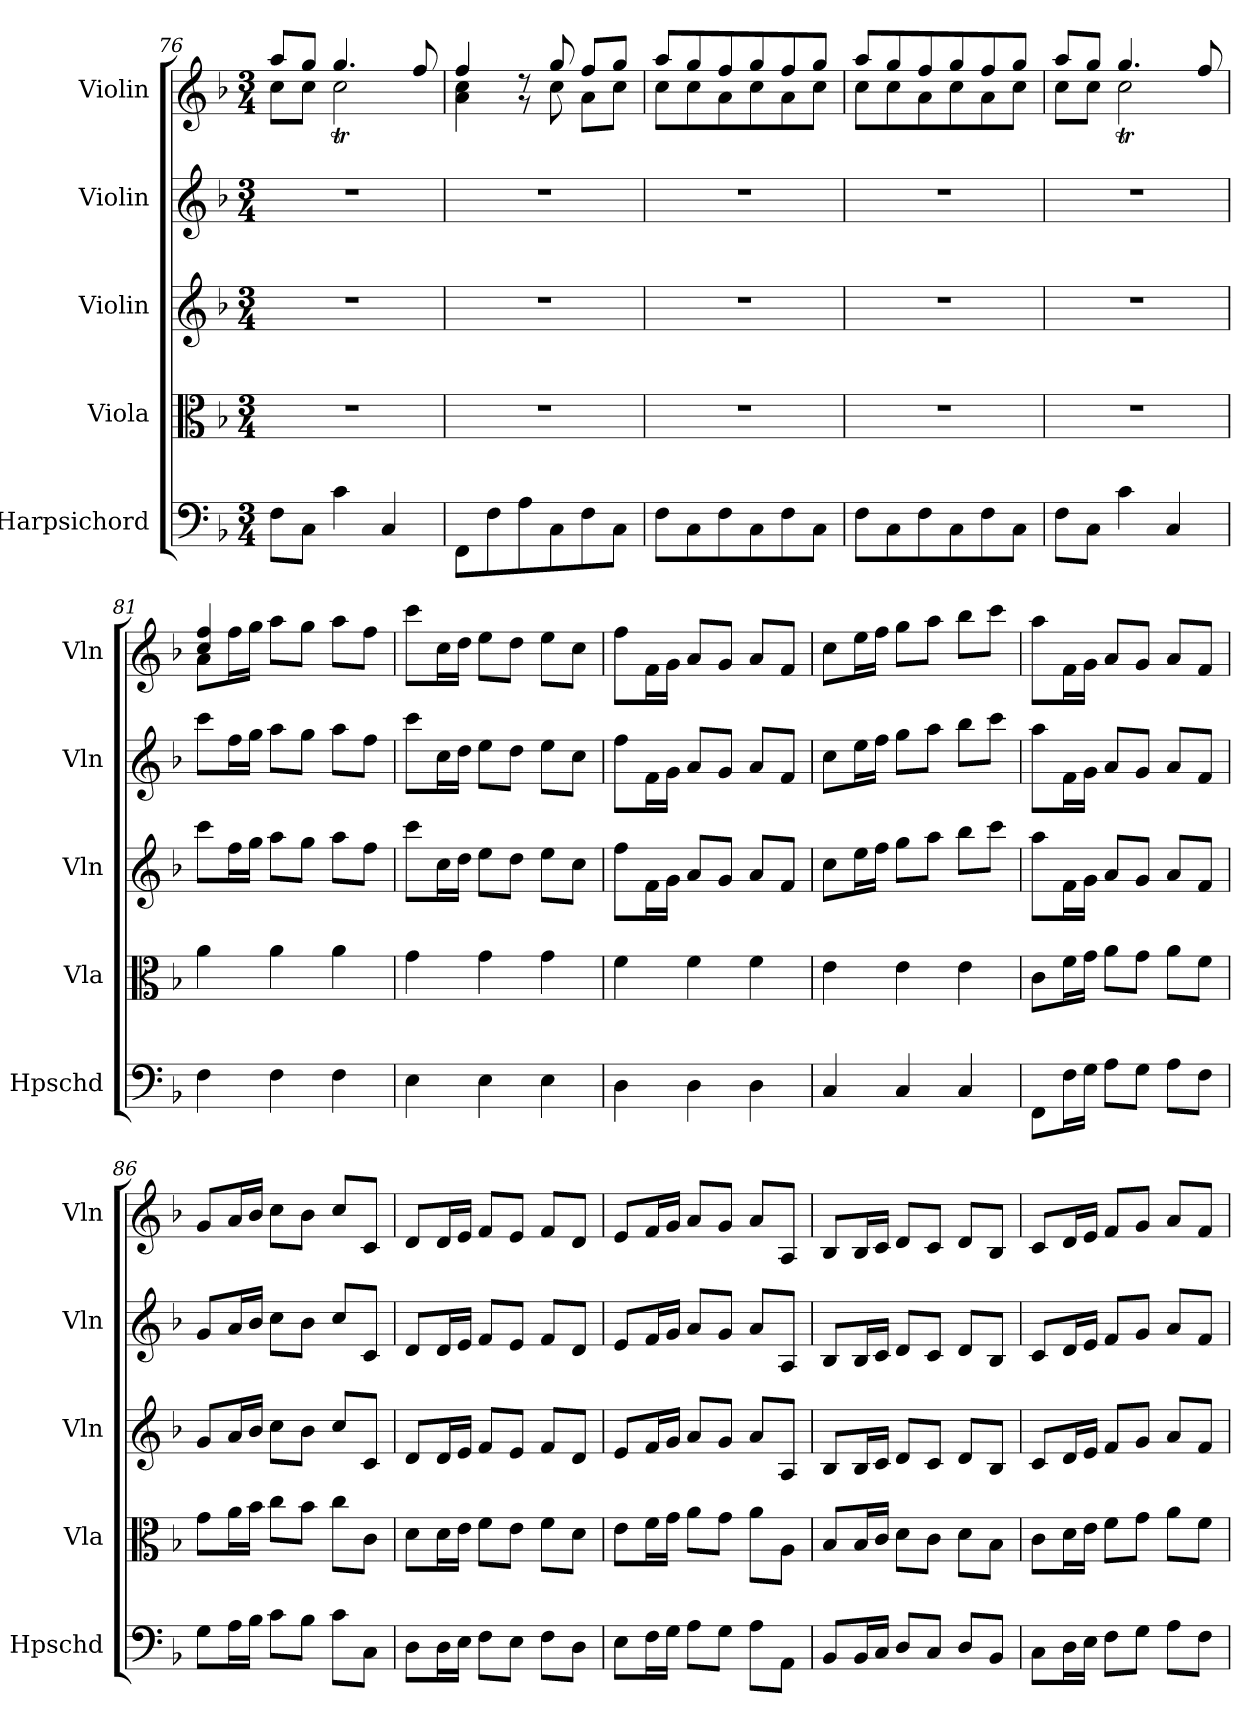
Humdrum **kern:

**kern	**kern	**kern	**kern	**kern
*part5	*part4	*part3	*part2	*part1
*staff5	*staff4	*staff3	*staff2	*staff1
*I"Harpsichord	*I"Viola	*I"Violin	*I"Violin	*I"Violin
*I'Hpschd	*I'Vla	*I'Vln	*I'Vln	*I'Vln
*clefF4	*clefC3	*clefG2	*clefG2	*clefG2
*k[b-]	*k[b-]	*k[b-]	*k[b-]	*k[b-]
*d:	*d:	*d:	*d:	*d:
*M3/4	*M3/4	*M3/4	*M3/4	*M3/4
=76	=76	=76	=76	=76
*	*	*	*	*^
8F\L	2.r	2.r	2.r	8cc\L	8aa/L
8C\J	.	.	.	8cc\J	8gg/J
4c\	.	.	.	2cc\	4.ggT/
4C/	.	.	.	.	.
.	.	.	.	.	8ff/
=77	=77	=77	=77	=77	=77
8FF\L	2.r	2.r	2.r	4a\ 4cc\	4ff/
8F\	.	.	.	.	.
8A\	.	.	.	8r	8r
8C\	.	.	.	8cc\	8gg/
8F\	.	.	.	8a\L	8ff/L
8C\J	.	.	.	8cc\J	8gg/J
=78	=78	=78	=78	=78	=78
8F\L	2.r	2.r	2.r	8cc\L	8aa/L
8C\	.	.	.	8cc\	8gg/
8F\	.	.	.	8a\	8ff/
8C\	.	.	.	8cc\	8gg/
8F\	.	.	.	8a\	8ff/
8C\J	.	.	.	8cc\J	8gg/J
=79	=79	=79	=79	=79	=79
8F\L	2.r	2.r	2.r	8cc\L	8aa/L
8C\	.	.	.	8cc\	8gg/
8F\	.	.	.	8a\	8ff/
8C\	.	.	.	8cc\	8gg/
8F\	.	.	.	8a\	8ff/
8C\J	.	.	.	8cc\J	8gg/J
=80	=80	=80	=80	=80	=80
8F\L	2.r	2.r	2.r	8cc\L	8aa/L
8C\J	.	.	.	8cc\J	8gg/J
4c\	.	.	.	2cc\	4.ggT/
4C/	.	.	.	.	.
.	.	.	.	.	8ff/
=81	=81	=81	=81	=81	=81
4F\	4a\	8ccc\L	8ccc\L	8a\L	4cc/ 4ff/
.	.	16ff\L	16ff\L	16ff\L	.
.	.	16gg\JJ	16gg\JJ	16gg\JJ	.
4F\	4a\	8aa\L	8aa\L	8aa\L	2ryy
.	.	8gg\J	8gg\J	8gg\J	.
4F\	4a\	8aa\L	8aa\L	8aa\L	.
.	.	8ff\J	8ff\J	8ff\J	.
*	*	*	*	*v	*v
=82	=82	=82	=82	=82
4E\	4g\	8ccc\L	8ccc\L	8ccc\L
.	.	16cc\L	16cc\L	16cc\L
.	.	16dd\JJ	16dd\JJ	16dd\JJ
4E\	4g\	8ee\L	8ee\L	8ee\L
.	.	8dd\J	8dd\J	8dd\J
4E\	4g\	8ee\L	8ee\L	8ee\L
.	.	8cc\J	8cc\J	8cc\J
=83	=83	=83	=83	=83
4D\	4f\	8ff\L	8ff\L	8ff\L
.	.	16f\L	16f\L	16f\L
.	.	16g\JJ	16g\JJ	16g\JJ
4D\	4f\	8a/L	8a/L	8a/L
.	.	8g/J	8g/J	8g/J
4D\	4f\	8a/L	8a/L	8a/L
.	.	8f/J	8f/J	8f/J
=84	=84	=84	=84	=84
4C/	4e\	8cc\L	8cc\L	8cc\L
.	.	16ee\L	16ee\L	16ee\L
.	.	16ff\JJ	16ff\JJ	16ff\JJ
4C/	4e\	8gg\L	8gg\L	8gg\L
.	.	8aa\J	8aa\J	8aa\J
4C/	4e\	8bb-\L	8bb-\L	8bb-\L
.	.	8ccc\J	8ccc\J	8ccc\J
=85	=85	=85	=85	=85
8FF\L	8c\L	8aa\L	8aa\L	8aa\L
16F\L	16f\L	16f\L	16f\L	16f\L
16G\JJ	16g\JJ	16g\JJ	16g\JJ	16g\JJ
8A\L	8a\L	8a/L	8a/L	8a/L
8G\J	8g\J	8g/J	8g/J	8g/J
8A\L	8a\L	8a/L	8a/L	8a/L
8F\J	8f\J	8f/J	8f/J	8f/J
=86	=86	=86	=86	=86
8G\L	8g\L	8g/L	8g/L	8g/L
16A\L	16a\L	16a/L	16a/L	16a/L
16B-\JJ	16b-\JJ	16b-/JJ	16b-/JJ	16b-/JJ
8c\L	8cc\L	8cc\L	8cc\L	8cc\L
8B-\J	8b-\J	8b-\J	8b-\J	8b-\J
8c\L	8cc\L	8cc/L	8cc/L	8cc/L
8C\J	8c\J	8c/J	8c/J	8c/J
=87	=87	=87	=87	=87
8D\L	8d\L	8d/L	8d/L	8d/L
16D\L	16d\L	16d/L	16d/L	16d/L
16E\JJ	16e\JJ	16e/JJ	16e/JJ	16e/JJ
8F\L	8f\L	8f/L	8f/L	8f/L
8E\J	8e\J	8e/J	8e/J	8e/J
8F\L	8f\L	8f/L	8f/L	8f/L
8D\J	8d\J	8d/J	8d/J	8d/J
=88	=88	=88	=88	=88
8E\L	8e\L	8e/L	8e/L	8e/L
16F\L	16f\L	16f/L	16f/L	16f/L
16G\JJ	16g\JJ	16g/JJ	16g/JJ	16g/JJ
8A\L	8a\L	8a/L	8a/L	8a/L
8G\J	8g\J	8g/J	8g/J	8g/J
8A\L	8a\L	8a/L	8a/L	8a/L
8AA\J	8A\J	8A/J	8A/J	8A/J
=89	=89	=89	=89	=89
8BB-/L	8B-/L	8B-/L	8B-/L	8B-/L
16BB-/L	16B-/L	16B-/L	16B-/L	16B-/L
16C/JJ	16c/JJ	16c/JJ	16c/JJ	16c/JJ
8D/L	8d\L	8d/L	8d/L	8d/L
8C/J	8c\J	8c/J	8c/J	8c/J
8D/L	8d\L	8d/L	8d/L	8d/L
8BB-/J	8B-\J	8B-/J	8B-/J	8B-/J
=90	=90	=90	=90	=90
8C\L	8c\L	8c/L	8c/L	8c/L
16D\L	16d\L	16d/L	16d/L	16d/L
16E\JJ	16e\JJ	16e/JJ	16e/JJ	16e/JJ
8F\L	8f\L	8f/L	8f/L	8f/L
8G\J	8g\J	8g/J	8g/J	8g/J
8A\L	8a\L	8a/L	8a/L	8a/L
8F\J	8f\J	8f/J	8f/J	8f/J
=	=	=	=	=
*-	*-	*-	*-	*-
